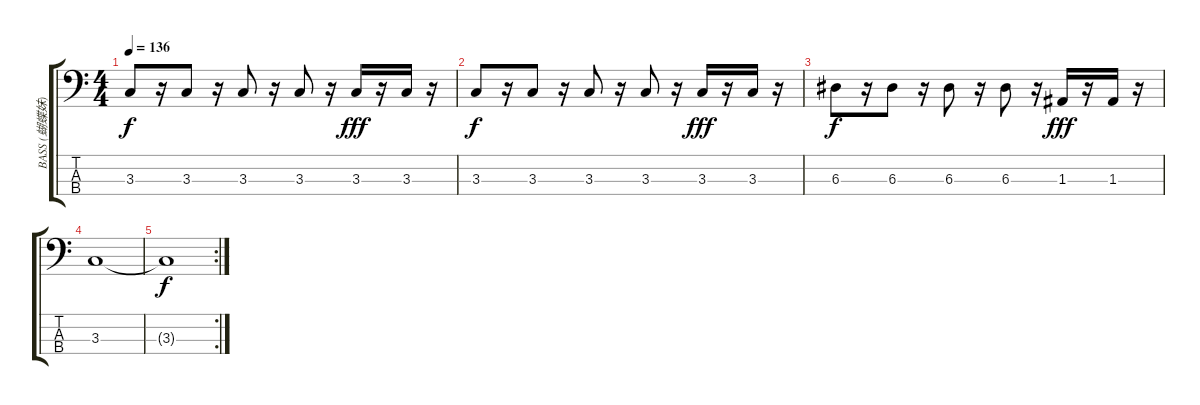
\track ("BASS (蝴蝶妹)" "BASS (蝴蝶妹)") {instrument electricbasspick}
\staff {score tabs}
\tuning (G2 D2 A1 E1) {hide}
\ts (4 4)
\tempo 136
\clef f4
\ks c
3.3.8{dy f} r.16 3.3.8 r.16 3.3.8 r.16 3.3.8 r.16 3.3.16{dy fff} r.16 3.3.16 r.16 |
3.3.8{dy f} r.16 3.3.8 r.16 3.3.8 r.16 3.3.8 r.16 3.3.16{dy fff} r.16 3.3.16 r.16 |
6.3.8{dy f} r.16 6.3.8 r.16 6.3.8 r.16 6.3.8 r.16 1.3.16{dy fff} r.16 1.3.16 r.16 |
3.3.1 |
\rc 2
3.3{t}.1{dy f}
